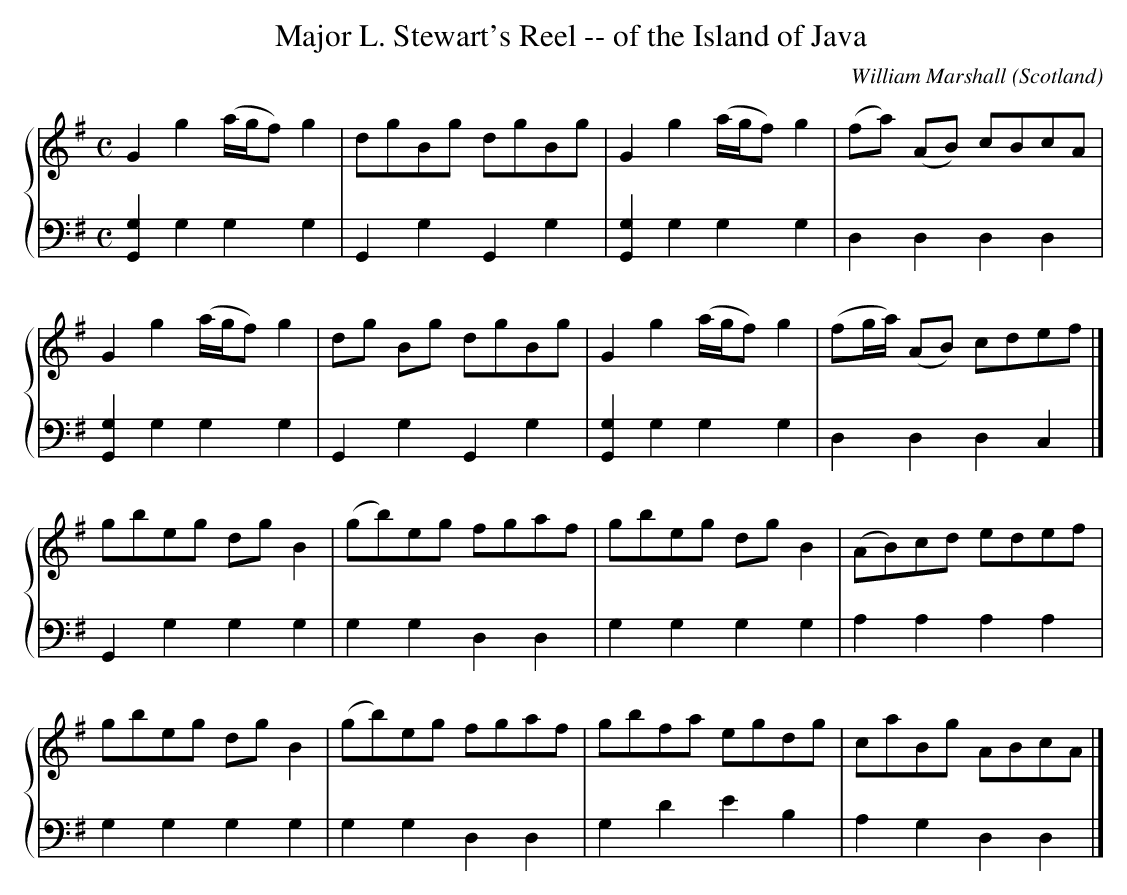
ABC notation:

X:1
T:Major L. Stewart's Reel -- of the Island of Java
C:William Marshall
L:1/8
M:C
O:Scotland
K:G major
%%staves {1 2}
V:1
G2 g2 (a/g/f) g2 | dgBg dgBg | G2 g2 (a/g/f) g2 | (fa) (AB) cBcA |
G2 g2 (a/g/f) g2 | dg Bg dgBg | G2 g2 (a/g/f) g2 | (fg/a/) (AB) cdef |]
gbeg dg B2 | (gb)eg fgaf | gbeg dg B2 | (AB)cd edef |
gbeg dg B2 | (gb)eg fgaf | gbfa egdg | caBg ABcA |]
V:2 clef=bass octave=-2
L:1/4
[Gg]ggg | GgGg | [Gg]ggg | dddd | [Gg]ggg | GgGg | [Gg]ggg | dddc |] \
Gggg | ggdd | gggg | aaaa | gggg | ggdd | gd'e'b | agdd |]
